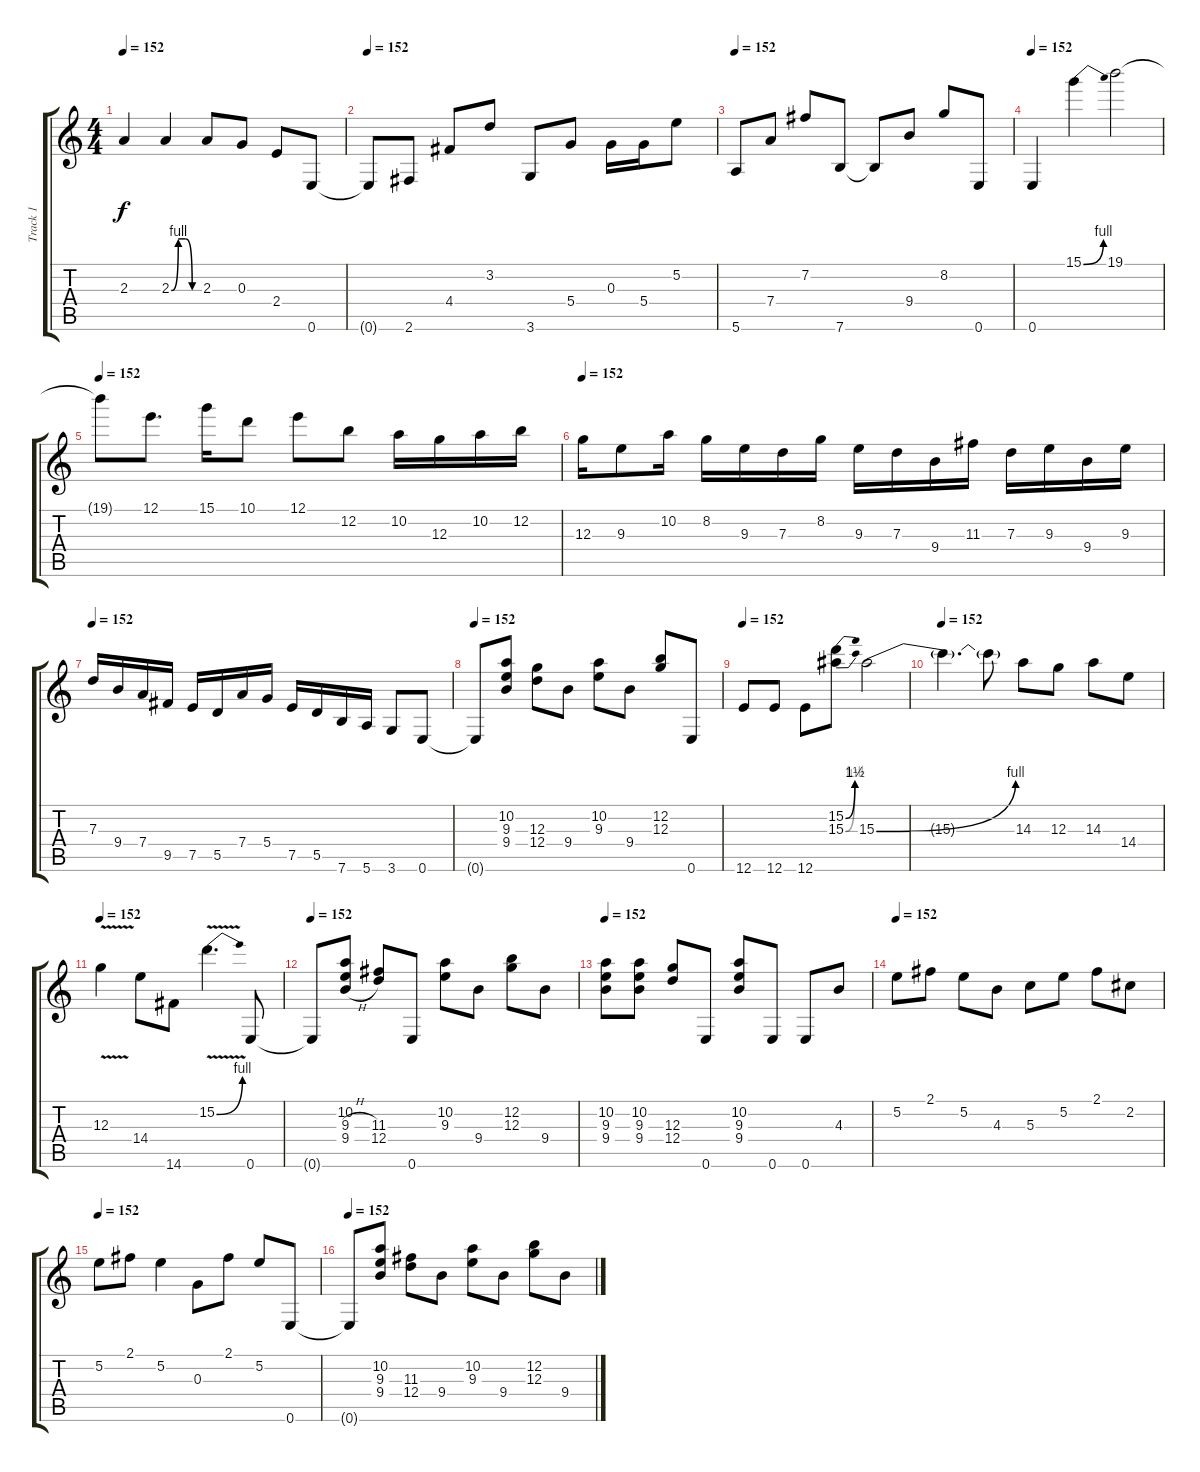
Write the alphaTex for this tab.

\track ("Track 1" "Track 1") {instrument overdrivenguitar}
\staff {score tabs}
\tuning (E4 B3 G3 D3 A2 E2) {hide}
\ts (4 4)
\tempo 152
\clef g2
\ks c
2.3{t}.4{dy f} 2.3{be (custom 0 0 15 4 30 4 45 0 60 0)}.4 2.3.8 0.3.8 2.4.8 0.6.8 |
\tempo 152
0.6{t}.8 2.6.8 4.4.8 3.2.8 3.6.8 5.4.8 0.3.16 5.4.16 5.2.8 |
\tempo 152
5.6.8 7.4.8 7.2.8 7.6.8 7.6{t}.8 9.4.8 8.2.8 0.6.8 |
\tempo 152
0.6.4 15.1{be (bend 0 0 60 4)}.4 19.1.2 |
\tempo 152
19.1{t}.8 12.1.8{d} 15.1.16 10.1.8 12.1.8 12.2.8 10.2.16 12.3.16 10.2.16 12.2.16 |
\tempo 152
12.3.16 9.3.8 10.2.16 8.2.16 9.3.16 7.3.16 8.2.16 9.3.16 7.3.16 9.4.16 11.3.16 7.3.16 9.3.16 9.4.16 9.3.16 |
\tempo 152
7.3.16 9.4.16 7.4.16 9.5.16 7.5.16 5.5.16 7.4.16 5.4.16 7.5.16 5.5.16 7.6.16 5.6.16 3.6.8 0.6.8 |
\tempo 152
0.6{t}.8 (10.2 9.3 9.4).8 (12.3 12.4).8 9.4.8 (10.2 9.3).8 9.4.8 (12.2 12.3).8 0.6.8 |
\tempo 152
12.6.8 12.6.8 12.6.8 (15.2{be (bend 0 0 60 6)} 15.3{be (bend 0 0 60 4)}).8 15.3{be (bend 0 0 60 4)}.2 |
\tempo 152
15.3{t}.4{d} 15.3{t}.8 14.3.8 12.3.8 14.3.8 14.4.8 |
\tempo 152
12.3{v}.4 14.4.8 14.6.8 15.2{be (bend 0 0 60 4) v}.4{d} 0.6.8 |
\tempo 152
0.6{t}.8 (10.2 9.3{h} 9.4{h}).8 (11.3 12.4).8 0.6.8 (10.2 9.3).8 9.4.8 (12.2 12.3).8 9.4.8 |
\tempo 152
(10.2 9.3 9.4).8 (10.2 9.3 9.4).8 (12.3 12.4).8 0.6.8 (10.2 9.3 9.4).8 0.6.8 0.6.8 4.3.8 |
\tempo 152
5.2.8 2.1.8 5.2.8 4.3.8 5.3.8 5.2.8 2.1.8 2.2.8 |
\tempo 152
5.2.8 2.1.8 5.2.4 0.3.8 2.1.8 5.2.8 0.6.8 |
\tempo 152
0.6{t}.8 (10.2 9.3 9.4).8 (11.3 12.4).8 9.4.8 (10.2 9.3).8 9.4.8 (12.2 12.3).8 9.4.8
